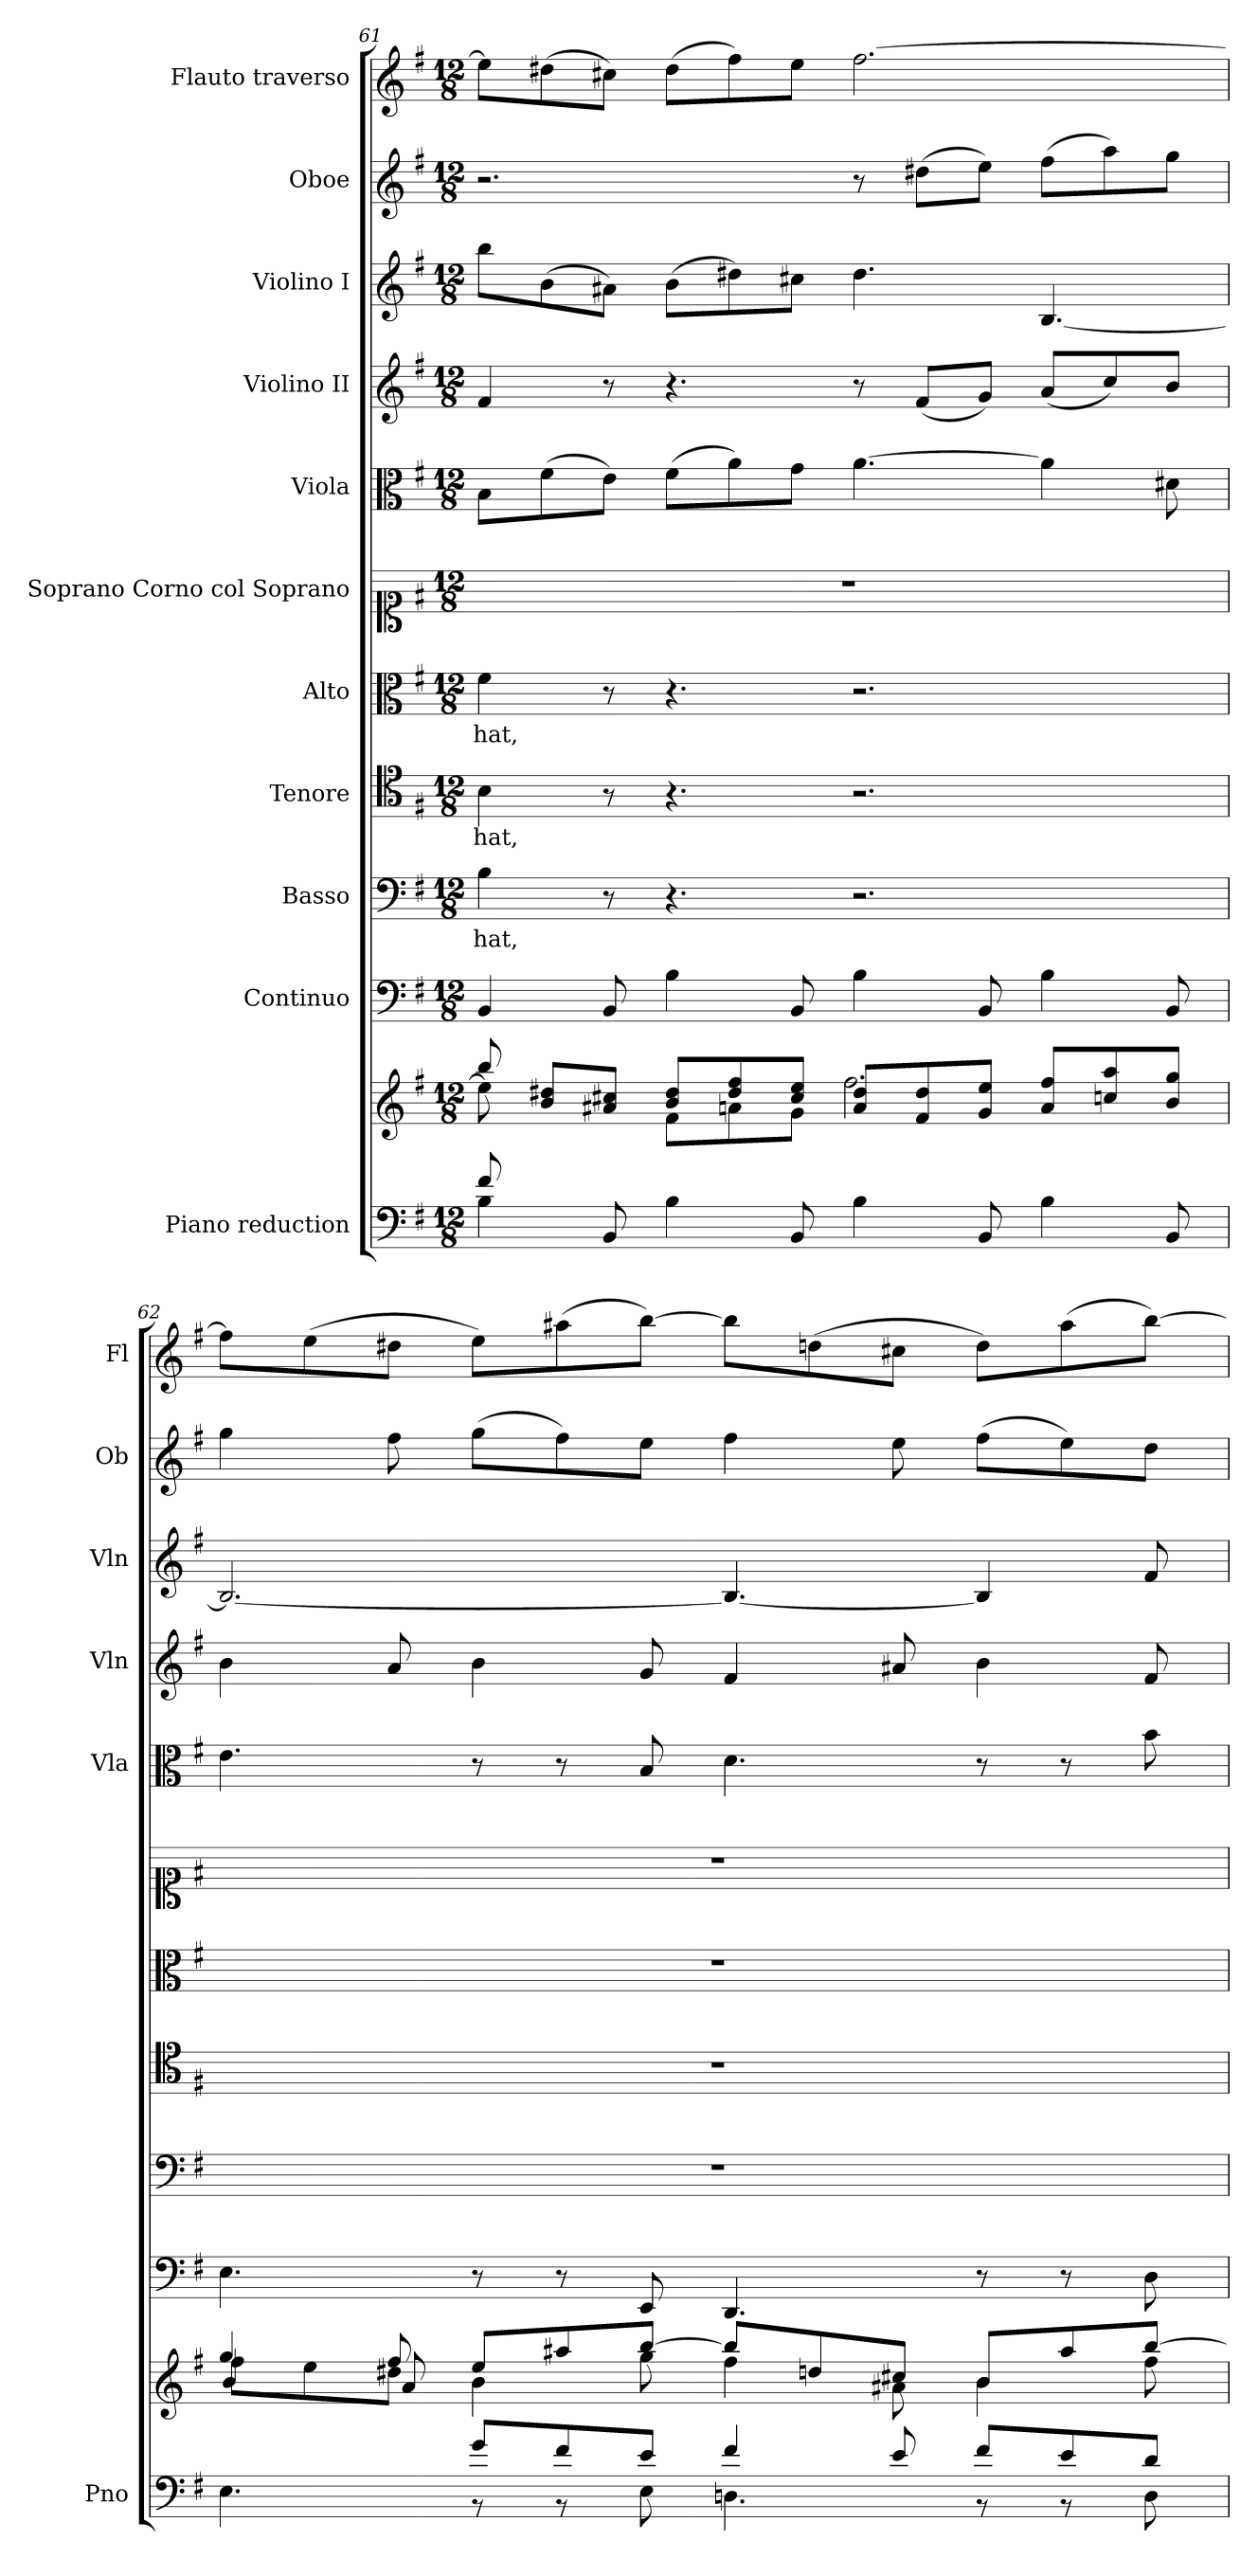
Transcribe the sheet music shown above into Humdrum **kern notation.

**kern	**kern	**kern	**kern	**text	**kern	**text	**kern	**text	**kern	**kern	**kern	**kern	**kern	**kern
*part11	*part11	*part10	*part9	*part9	*part8	*part8	*part7	*part7	*part6	*part5	*part4	*part3	*part2	*part1
*staff12	*staff11	*staff10	*staff9	*staff9	*staff8	*staff8	*staff7	*staff7	*staff6	*staff5	*staff4	*staff3	*staff2	*staff1
*I"Piano reduction	*	*I"Continuo	*I"Basso	*	*I"Tenore	*	*I"Alto	*	*I"Soprano Corno col Soprano	*I"Viola	*I"Violino II	*I"Violino I	*I"Oboe	*I"Flauto traverso
*I'Pno	*	*	*	*	*	*	*	*	*	*I'Vla	*I'Vln	*I'Vln	*I'Ob	*I'Fl
*clefF4	*clefG2	*clefF4	*clefF4	*	*clefC4	*	*clefC3	*	*clefC1	*clefC3	*clefG2	*clefG2	*clefG2	*clefG2
*k[f#]	*k[f#]	*k[f#]	*k[f#]	*	*k[f#]	*	*k[f#]	*	*k[f#]	*k[f#]	*k[f#]	*k[f#]	*k[f#]	*k[f#]
*M12/8	*M12/8	*M12/8	*M12/8	*	*M12/8	*	*M12/8	*	*M12/8	*M12/8	*M12/8	*M12/8	*M12/8	*M12/8
=61	=61	=61	=61	=61	=61	=61	=61	=61	=61	=61	=61	=61	=61	=61
*^	*^	*	*	*	*	*	*	*	*	*	*	*	*	*
*	*	*	*^	*	*	*	*	*	*	*	*	*	*	*	*	*
!	!	!	!	!	!	!	!LO:LY:b	!	!LO:LY:b	!	!LO:LY:b	!	!	!	!	!	!
8f#/L	4B\	8bb/	8ryy	8ee\]	4BB/	4B\	hat,	4B\	hat,	4f#\	hat,	1.r	8B\L	4f#/	8bb\L	2.r	8ee\L]
1ryy	.	8b/ 8dd#X/L	8f#\	8ryy	.	.	.	.	.	.	.	.	(8f#\	.	(8b\	.	(8dd#X\
.	8BB/	8a#X/ 8cc#X/J	8e\J	8ryy	8BB/	8r	.	8r	.	8r	.	.	8e\J)	8r	8a#X\J)	.	8cc#X\J)
.	4B\	8b/ 8dd#/L	8f#\L	4.ryy	4B\	4.r	.	4.r	.	4.r	.	.	(8f#\L	4.r	(8b\L	.	(8dd#\L
.	.	8dd#/ 8ff#/	8an\	.	.	.	.	.	.	.	.	.	8a\)	.	8dd#X\)	.	8ff#\)
.	8BB/	8cc#/ 8ee/J	8g\J	.	8BB/	.	.	.	.	.	.	.	8g\J	.	8cc#X\J	.	8ee\J
.	4B\	8a/ 8dd#/L	2.ff#\	2.ryy	4B\	2.r	.	2.r	.	2.r	.	.	[4.a\	8r	4.dd#\	8r	[2.ff#\
.	.	8f#/ 8dd#/	.	.	.	.	.	.	.	.	.	.	.	(8f#/L	.	(8dd#X\L	.
.	8BB/	8g/ 8ee/J	.	.	8BB/	.	.	.	.	.	.	.	.	8g/J)	.	8ee\J)	.
4.ryy	4B\	8a/ 8ff#/L	.	.	4B\	.	.	.	.	.	.	.	4a\]	(8a/L	[4.B/	(8ff#\L	.
.	.	8ccn/ 8aa/	.	.	.	.	.	.	.	.	.	.	.	8cc/)	.	8aa\)	.
.	8BB/	8b/ 8gg/J	.	.	8BB/	.	.	.	.	.	.	.	8d#X\	8b/J	.	8gg\J	.
=62	=62	=62	=62	=62	=62	=62	=62	=62	=62	=62	=62	=62	=62	=62	=62	=62	=62
4.ryy	4.E\	4gg/	8ff#\L	4b/	4.E\	1.r	.	1.r	.	1.r	.	1.r	4.e\	4b\	2.B/_	4gg\	8ff#\L]
.	.	.	8ee\	.	.	.	.	.	.	.	.	.	.	.	.	.	(8ee\
.	.	8ff#/	8dd#X\J	8a/	.	.	.	.	.	.	.	.	.	8a/	.	8ff#\	8dd#X\J
8g/L	8r	8ee/L	4b\	1ryy	8r	.	.	.	.	.	.	.	8r	4b\	.	(8gg\L	8ee\L)
8f#/	8r	8aa#X/	.	.	8r	.	.	.	.	.	.	.	8r	.	.	8ff#\)	(8aa#X\
8e/J	8E\	[8bb/J	8gg\	.	8EE/	.	.	.	.	.	.	.	8B/	8g/	.	8ee\J	[8bb\J)
4f#/	4.Dn\	8bb/L]	4ff#\	.	4.DD/	.	.	.	.	.	.	.	4.d\	4f#/	4.B/_	4ff#\	8bb\L]
.	.	8ddn/	.	.	.	.	.	.	.	.	.	.	.	.	.	.	(8ddn\
8e/	.	8cc#X/J	8a#X\	.	.	.	.	.	.	.	.	.	.	8a#X/	.	8ee\	8cc#X\J
8f#/L	8r	8b/L	4b\	.	8r	.	.	.	.	.	.	.	8r	4b\	4B/]	(8ff#\L	8dd\L)
8e/	8r	8aa#/	.	.	8r	.	.	.	.	.	.	.	8r	.	.	8ee\)	(8aa#\
8d/J	8D\	[8bb/J	8ff#\	8ryy	8D\	.	.	.	.	.	.	.	8b\	8f#/	8f#/	8dd\J	[8bb\J)
*v	*v	*	*	*	*	*	*	*	*	*	*	*	*	*	*	*	*
*	*v	*v	*v	*	*	*	*	*	*	*	*	*	*	*	*	*
=	=	=	=	=	=	=	=	=	=	=	=	=	=	=
*-	*-	*-	*-	*-	*-	*-	*-	*-	*-	*-	*-	*-	*-	*-
